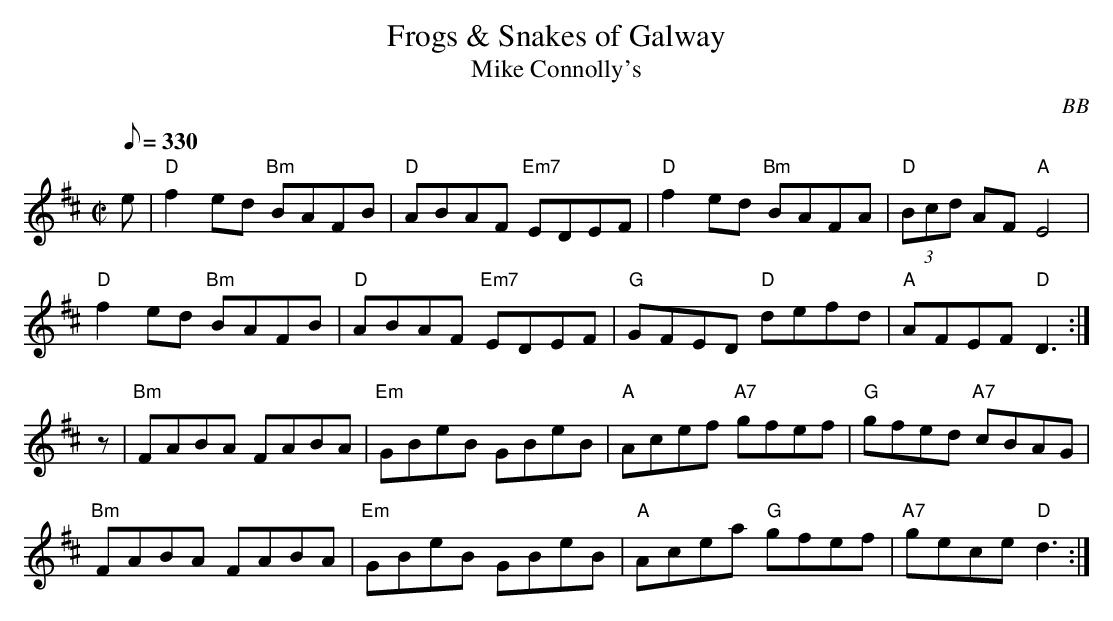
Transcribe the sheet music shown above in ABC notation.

X:1
T: Frogs & Snakes of Galway
T: Mike Connolly's
C: BB
Q: 1/8=330
L: 1/8
M: C|
K: D
e|"D"f2 ed "Bm"BAFB|"D"ABAF "Em7"EDEF|"D"f2 ed "Bm"BAFA|"D"(3Bcd AF "A"E4|
"D"f2 ed "Bm"BAFB|"D"ABAF "Em7"EDEF|"G"GFED "D"defd|"A"AFEF "D"D3 :|
z|"Bm"FABA FABA|"Em"GBeB GBeB|"A"Acef "A7"gfef|"G"gfed "A7"cBAG|
"Bm"FABA FABA|"Em"GBeB GBeB|"A"Acea "G"gfef|"A7"gece "D"d3 :|
